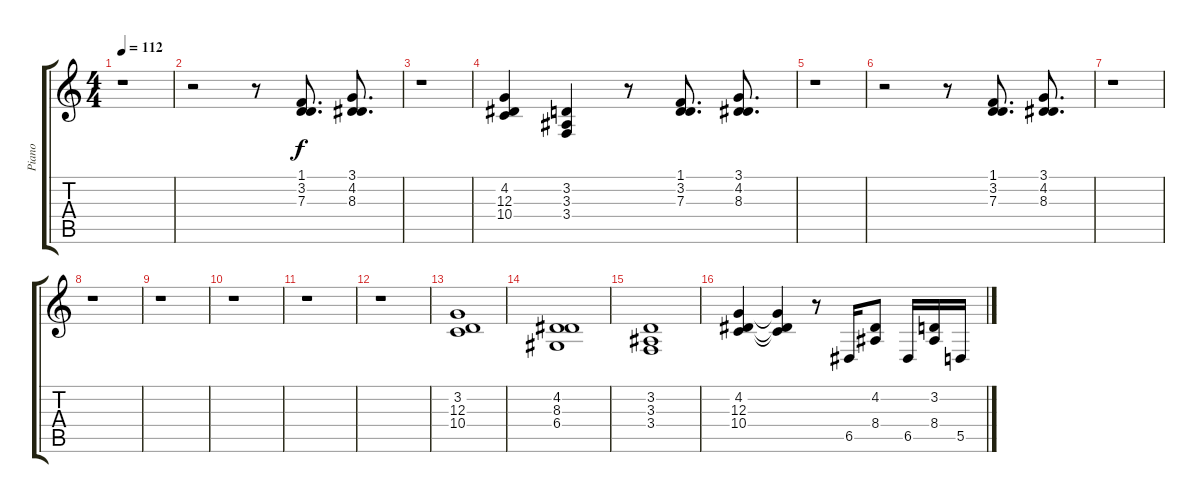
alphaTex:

\track ("Piano" "Piano") {instrument brightacousticpiano}
\staff {score tabs}
\tuning (E4 B3 G3 D3 A2 E2) {hide}
\ts (4 4)
\tempo 112
\clef g2
\ks c
r.1{dy f} |
r.2 r.8 (1.1 3.2 7.3).8{d} (3.1 4.2 8.3).8{d} |
r.1 |
(4.2 12.3 10.4).4 (3.2 3.3 3.4).4 r.8 (1.1 3.2 7.3).8{d} (3.1 4.2 8.3).8{d} |
r.1 |
r.2 r.8 (1.1 3.2 7.3).8{d} (3.1 4.2 8.3).8{d} |
r.1 |
r.1 |
r.1 |
r.1 |
r.1 |
r.1 |
(3.2 12.3 10.4).1 |
(4.2 8.3 6.4).1 |
(3.2 3.3 3.4).1 |
(4.2 12.3 10.4).4 (4.2{t} 12.3{t} 10.4{t}).4 r.8 6.5.16 (4.2 8.4).8 6.5.16 (3.2 8.4).16 5.5.16
